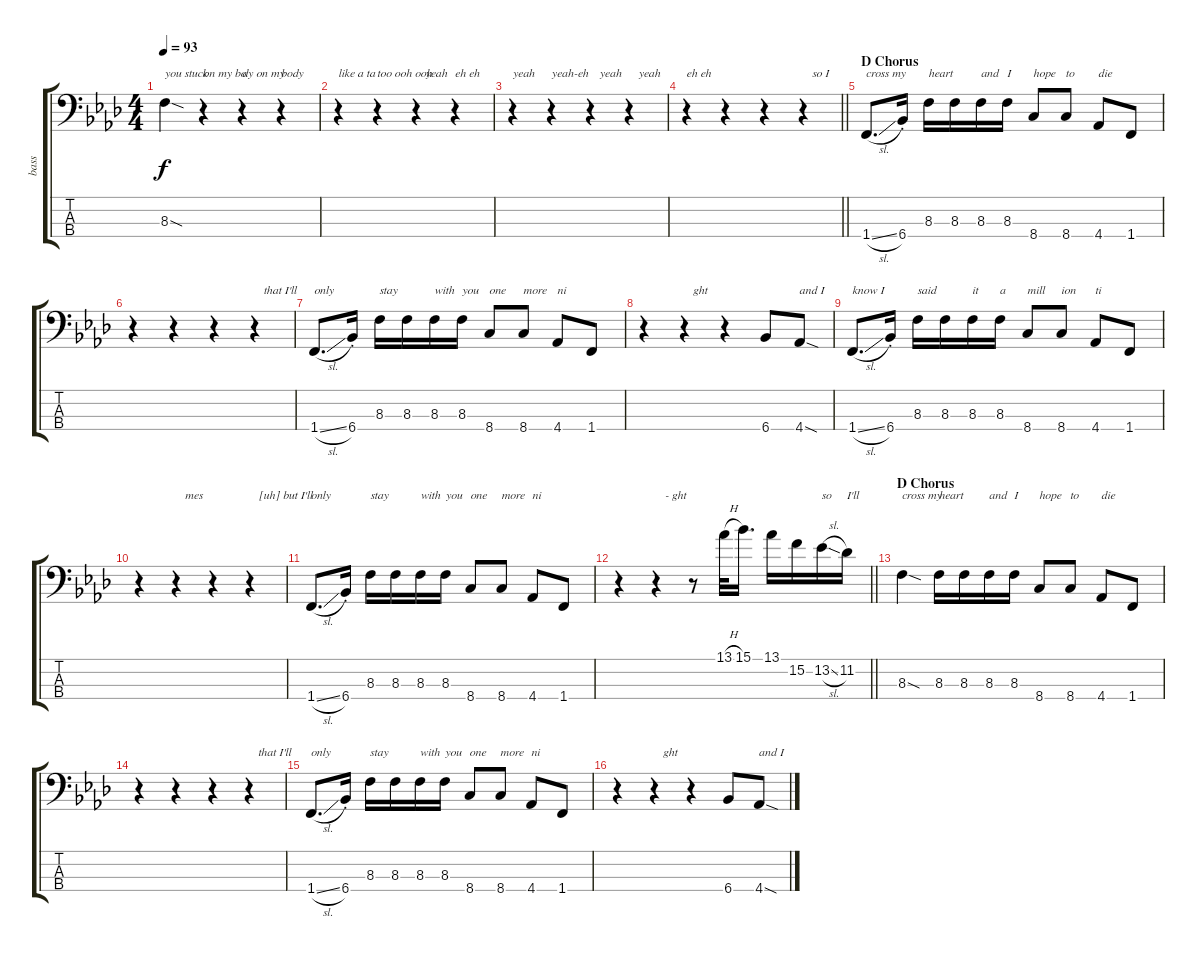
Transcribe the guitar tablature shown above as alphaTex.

\track ("bass" "bass") {instrument electricbassfinger}
\staff {score tabs}
\tuning (G2 D2 A1 E1) {hide}
\ts (4 4)
\tempo 93
\clef f4
\ks fminor
8.3{sod}.4{txt "you stuck" dy f} r.4{txt "on my bo"} r.4{txt "dy on my"} r.4{txt "body"} |
r.4{txt "like a ta"} r.4{txt "too ooh ooh"} r.4{txt "   yeah"} r.4{txt "eh eh"} |
r.4{txt "yeah"} r.4{txt "yeah-eh"} r.4{txt "   yeah"} r.4{txt "   yeah"} |
\barLineRight lightlight
r.4{txt "eh eh"} r.4 r.4 r.4{txt "   so I"} |
\section ("" "D Chorus")
1.4{sl}.8{d txt "cross my"} 6.4{st}.16 8.3.16{txt "heart"} 8.3.16 8.3.16{txt "and"} 8.3.16{txt "I"} 8.4.8{txt "hope"} 8.4.8{txt "to"} 4.4.8{txt "die"} 1.4.8 |
r.4 r.4 r.4 r.4{txt "   that I'll"} |
1.4{sl}.8{d txt "only"} 6.4{st}.16 8.3.16{txt "stay"} 8.3.16 8.3.16{txt "with"} 8.3.16{txt "you"} 8.4.8{txt "one"} 8.4.8{txt "more"} 4.4.8{txt "ni"} 1.4.8 |
r.4 r.4{txt "   ght"} r.4 6.4.8 4.4{sod}.8{txt "and I"} |
1.4{sl}.8{d txt "know I"} 6.4{st}.16 8.3.16{txt "said"} 8.3.16 8.3.16{txt "it"} 8.3.16{txt "a"} 8.4.8{txt "mill"} 8.4.8{txt "ion"} 4.4.8{txt "ti"} 1.4.8 |
r.4 r.4{txt "   mes"} r.4 r.4{txt "   [uh] but I'll"} |
1.4{sl}.8{d txt "only"} 6.4{st}.16 8.3.16{txt "stay"} 8.3.16 8.3.16{txt "with"} 8.3.16{txt "you"} 8.4.8{txt "one"} 8.4.8{txt "more"} 4.4.8{txt "ni"} 1.4.8 |
\barLineRight lightlight
r.4 r.4{txt "   - ght"} r.8 13.1{h}.32 15.1.16{d} 13.1.16 15.2.16 13.2{sl}.16{txt "so"} 11.2.16{txt "I'll"} |
\section ("" "D Chorus")
8.3{sod}.4{txt "cross my"} 8.3.16{txt "heart"} 8.3.16 8.3.16{txt "and"} 8.3.16{txt "I"} 8.4.8{txt "hope"} 8.4.8{txt "to"} 4.4.8{txt "die"} 1.4.8 |
r.4 r.4 r.4 r.4{txt "   that I'll"} |
1.4{sl}.8{d txt "only"} 6.4{st}.16 8.3.16{txt "stay"} 8.3.16 8.3.16{txt "with"} 8.3.16{txt "you"} 8.4.8{txt "one"} 8.4.8{txt "more"} 4.4.8{txt "ni"} 1.4.8 |
r.4 r.4{txt "   ght"} r.4 6.4.8 4.4{sod}.8{txt "and I"}
